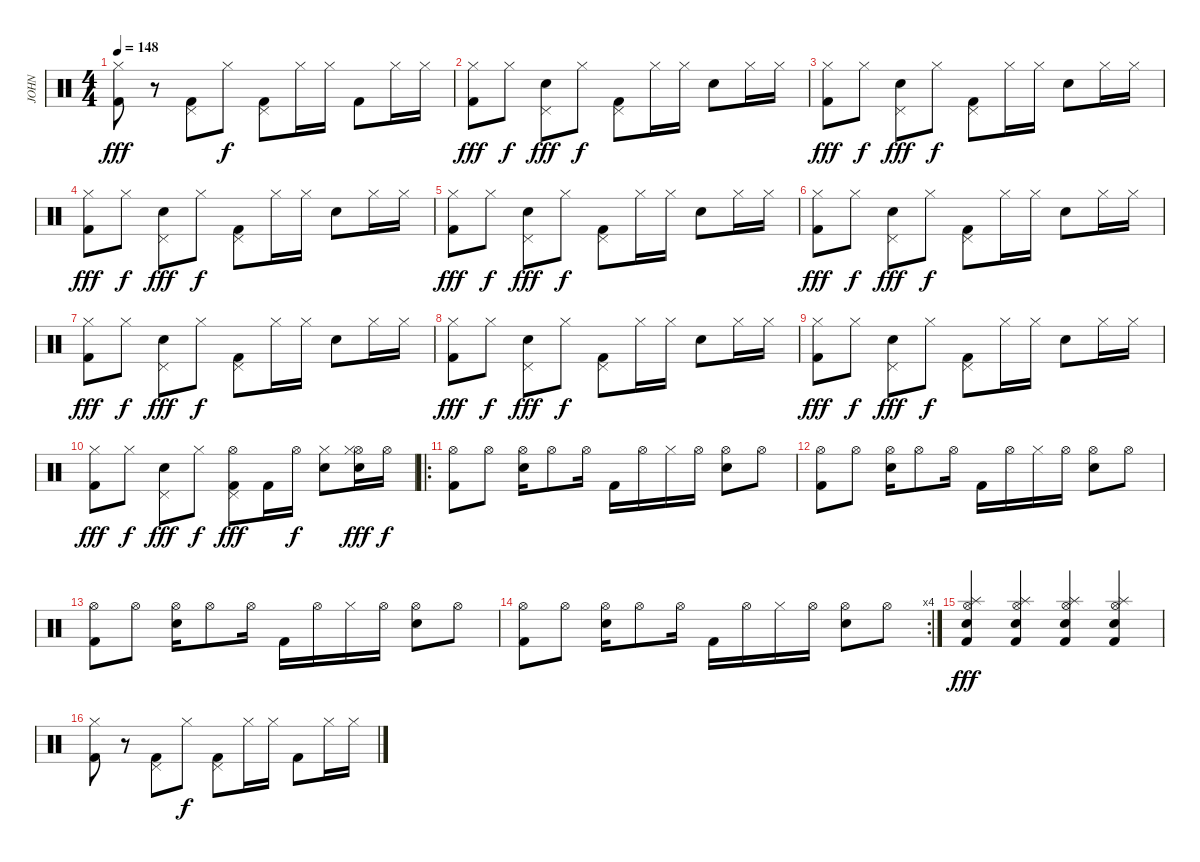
\track ("JOHN" "JOHN") {instrument percussion}
\staff {score}
\articulation defaults
\ts (4 4)
\tempo 148
\clef neutral
\ks c
("Hi-Hat (closed)" "Kick (hit) 2").8{dy fff} r.8 ("Pedal Hi-Hat (hit)" "Kick (hit) 2").8 "Hi-Hat (closed)".8{dy f} ("Pedal Hi-Hat (hit)" "Kick (hit) 2").8 "Hi-Hat (closed)".16 "Hi-Hat (closed)".16 "Kick (hit) 2".8 "Hi-Hat (closed)".16 "Hi-Hat (closed)".16 |
("Hi-Hat (closed)" "Kick (hit) 2").8{dy fff} "Hi-Hat (closed)".8{dy f} ("Pedal Hi-Hat (hit)" "Snare (hit) 2").8{dy fff} "Hi-Hat (closed)".8{dy f} ("Pedal Hi-Hat (hit)" "Kick (hit) 2").8 "Hi-Hat (closed)".16 "Hi-Hat (closed)".16 "Snare (hit) 2".8 "Hi-Hat (closed)".16 "Hi-Hat (closed)".16 |
("Hi-Hat (closed)" "Kick (hit) 2").8{dy fff} "Hi-Hat (closed)".8{dy f} ("Pedal Hi-Hat (hit)" "Snare (hit) 2").8{dy fff} "Hi-Hat (closed)".8{dy f} ("Pedal Hi-Hat (hit)" "Kick (hit) 2").8 "Hi-Hat (closed)".16 "Hi-Hat (closed)".16 "Snare (hit) 2".8 "Hi-Hat (closed)".16 "Hi-Hat (closed)".16 |
("Hi-Hat (closed)" "Kick (hit) 2").8{dy fff} "Hi-Hat (closed)".8{dy f} ("Pedal Hi-Hat (hit)" "Snare (hit) 2").8{dy fff} "Hi-Hat (closed)".8{dy f} ("Pedal Hi-Hat (hit)" "Kick (hit) 2").8 "Hi-Hat (closed)".16 "Hi-Hat (closed)".16 "Snare (hit) 2".8 "Hi-Hat (closed)".16 "Hi-Hat (closed)".16 |
("Hi-Hat (closed)" "Kick (hit) 2").8{dy fff} "Hi-Hat (closed)".8{dy f} ("Pedal Hi-Hat (hit)" "Snare (hit) 2").8{dy fff} "Hi-Hat (closed)".8{dy f} ("Pedal Hi-Hat (hit)" "Kick (hit) 2").8 "Hi-Hat (closed)".16 "Hi-Hat (closed)".16 "Snare (hit) 2".8 "Hi-Hat (closed)".16 "Hi-Hat (closed)".16 |
("Hi-Hat (closed)" "Kick (hit) 2").8{dy fff} "Hi-Hat (closed)".8{dy f} ("Pedal Hi-Hat (hit)" "Snare (hit) 2").8{dy fff} "Hi-Hat (closed)".8{dy f} ("Pedal Hi-Hat (hit)" "Kick (hit) 2").8 "Hi-Hat (closed)".16 "Hi-Hat (closed)".16 "Snare (hit) 2".8 "Hi-Hat (closed)".16 "Hi-Hat (closed)".16 |
("Hi-Hat (closed)" "Kick (hit) 2").8{dy fff} "Hi-Hat (closed)".8{dy f} ("Pedal Hi-Hat (hit)" "Snare (hit) 2").8{dy fff} "Hi-Hat (closed)".8{dy f} ("Pedal Hi-Hat (hit)" "Kick (hit) 2").8 "Hi-Hat (closed)".16 "Hi-Hat (closed)".16 "Snare (hit) 2".8 "Hi-Hat (closed)".16 "Hi-Hat (closed)".16 |
("Hi-Hat (closed)" "Kick (hit) 2").8{dy fff} "Hi-Hat (closed)".8{dy f} ("Pedal Hi-Hat (hit)" "Snare (hit) 2").8{dy fff} "Hi-Hat (closed)".8{dy f} ("Pedal Hi-Hat (hit)" "Kick (hit) 2").8 "Hi-Hat (closed)".16 "Hi-Hat (closed)".16 "Snare (hit) 2".8 "Hi-Hat (closed)".16 "Hi-Hat (closed)".16 |
("Hi-Hat (closed)" "Kick (hit) 2").8{dy fff} "Hi-Hat (closed)".8{dy f} ("Pedal Hi-Hat (hit)" "Snare (hit) 2").8{dy fff} "Hi-Hat (closed)".8{dy f} ("Pedal Hi-Hat (hit)" "Kick (hit) 2").8 "Hi-Hat (closed)".16 "Hi-Hat (closed)".16 "Snare (hit) 2".8 "Hi-Hat (closed)".16 "Hi-Hat (closed)".16 |
("Hi-Hat (closed)" "Kick (hit) 2").8{dy fff} "Hi-Hat (closed)".8{dy f} ("Pedal Hi-Hat (hit)" "Snare (hit) 2").8{dy fff} "Hi-Hat (closed)".8{dy f} ("Hi-Hat (open)" "Pedal Hi-Hat (hit)" "Kick (hit) 2").8{dy fff} "Kick (hit) 2".16 "Hi-Hat (open)".16{dy f} ("Hi-Hat (closed)" "Snare (hit) 2").8 ("Hi-Hat (open)" "Hi-Hat (closed)" "Snare (hit) 2").16{dy fff} "Hi-Hat (open)".16{dy f} |
\ro
("Hi-Hat (open)" "Kick (hit) 2").8 "Hi-Hat (open)".8 ("Hi-Hat (open)" "Snare (hit) 2").16 "Hi-Hat (open)".8 "Hi-Hat (open)".16 "Kick (hit) 2".16 "Hi-Hat (open)".16 "Hi-Hat (closed)".16 "Hi-Hat (open)".16 ("Hi-Hat (open)" "Snare (hit) 2").8 "Hi-Hat (open)".8 |
("Hi-Hat (open)" "Kick (hit) 2").8 "Hi-Hat (open)".8 ("Hi-Hat (open)" "Snare (hit) 2").16 "Hi-Hat (open)".8 "Hi-Hat (open)".16 "Kick (hit) 2".16 "Hi-Hat (open)".16 "Hi-Hat (closed)".16 "Hi-Hat (open)".16 ("Hi-Hat (open)" "Snare (hit) 2").8 "Hi-Hat (open)".8 |
("Hi-Hat (open)" "Kick (hit) 2").8 "Hi-Hat (open)".8 ("Hi-Hat (open)" "Snare (hit) 2").16 "Hi-Hat (open)".8 "Hi-Hat (open)".16 "Kick (hit) 2".16 "Hi-Hat (open)".16 "Hi-Hat (closed)".16 "Hi-Hat (open)".16 ("Hi-Hat (open)" "Snare (hit) 2").8 "Hi-Hat (open)".8 |
\rc 4
("Hi-Hat (open)" "Kick (hit) 2").8 "Hi-Hat (open)".8 ("Hi-Hat (open)" "Snare (hit) 2").16 "Hi-Hat (open)".8 "Hi-Hat (open)".16 "Kick (hit) 2".16 "Hi-Hat (open)".16 "Hi-Hat (closed)".16 "Hi-Hat (open)".16 ("Hi-Hat (open)" "Snare (hit) 2").8 "Hi-Hat (open)".8 |
("Kick (hit) 2" "Splash (hit)" "Electric Snare (hit)" "Hi-Hat (open)").4{dy fff} ("Kick (hit) 2" "Splash (hit)" "Electric Snare (hit)" "Hi-Hat (open)").4 ("Kick (hit) 2" "Splash (hit)" "Electric Snare (hit)" "Hi-Hat (open)").4 ("Kick (hit) 2" "Splash (hit)" "Electric Snare (hit)" "Hi-Hat (open)").4 |
("Hi-Hat (closed)" "Kick (hit) 2").8 r.8 ("Pedal Hi-Hat (hit)" "Kick (hit) 2").8 "Hi-Hat (closed)".8{dy f} ("Pedal Hi-Hat (hit)" "Kick (hit) 2").8 "Hi-Hat (closed)".16 "Hi-Hat (closed)".16 "Kick (hit) 2".8 "Hi-Hat (closed)".16 "Hi-Hat (closed)".16
